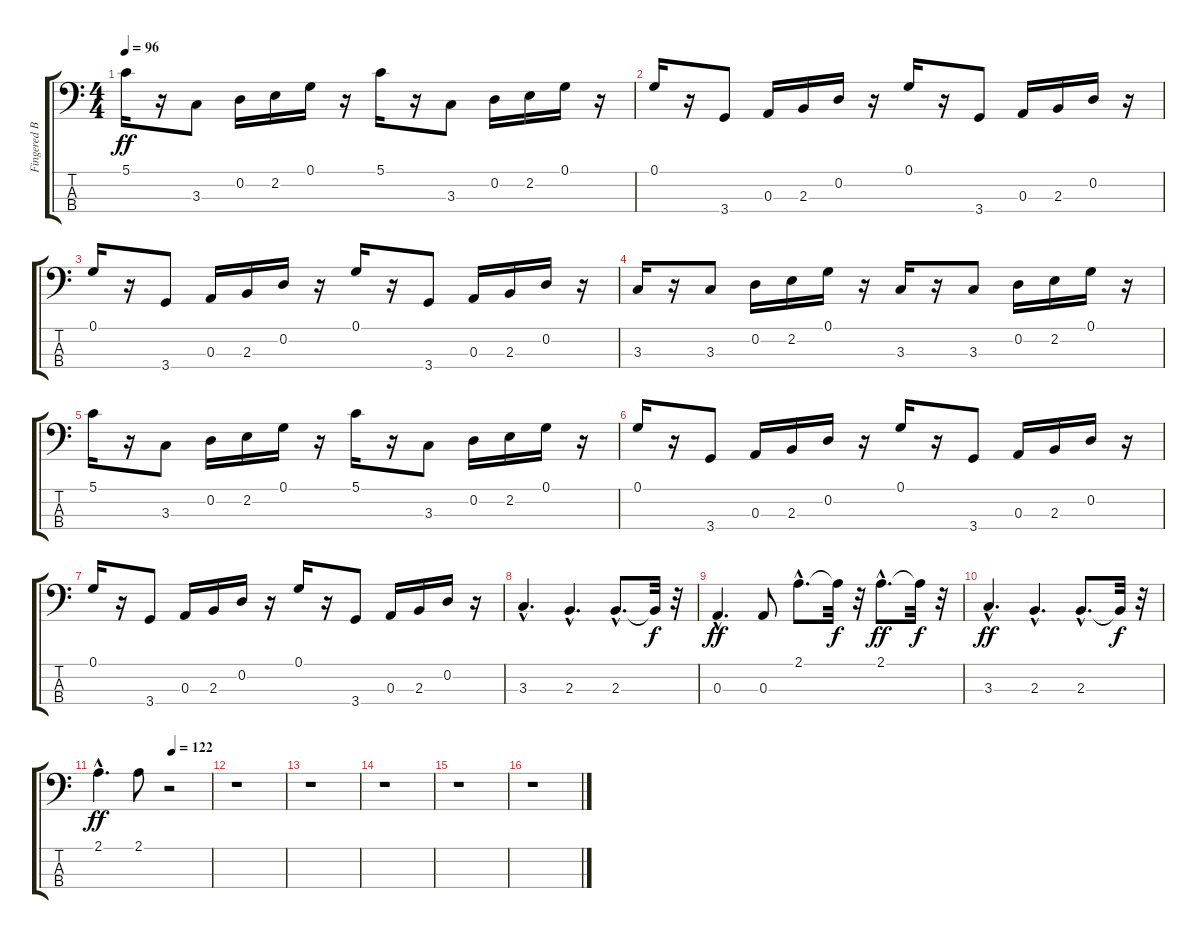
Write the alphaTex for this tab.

\track ("Fingered Bass" "Fingered B") {instrument electricbassfinger}
\staff {score tabs}
\tuning (G2 D2 A1 E1) {hide}
\ts (4 4)
\tempo 96
\clef f4
\ks c
5.1.16{dy ff} r.16 3.3.8 0.2.16 2.2.16 0.1.16 r.16 5.1.16 r.16 3.3.8 0.2.16 2.2.16 0.1.16 r.16 |
0.1.16 r.16 3.4.8 0.3.16 2.3.16 0.2.16 r.16 0.1.16 r.16 3.4.8 0.3.16 2.3.16 0.2.16 r.16 |
0.1.16 r.16 3.4.8 0.3.16 2.3.16 0.2.16 r.16 0.1.16 r.16 3.4.8 0.3.16 2.3.16 0.2.16 r.16 |
3.3.16 r.16 3.3.8 0.2.16 2.2.16 0.1.16 r.16 3.3.16 r.16 3.3.8 0.2.16 2.2.16 0.1.16 r.16 |
5.1.16 r.16 3.3.8 0.2.16 2.2.16 0.1.16 r.16 5.1.16 r.16 3.3.8 0.2.16 2.2.16 0.1.16 r.16 |
0.1.16 r.16 3.4.8 0.3.16 2.3.16 0.2.16 r.16 0.1.16 r.16 3.4.8 0.3.16 2.3.16 0.2.16 r.16 |
0.1.16 r.16 3.4.8 0.3.16 2.3.16 0.2.16 r.16 0.1.16 r.16 3.4.8 0.3.16 2.3.16 0.2.16 r.16 |
3.3{hac}.4{d} 2.3{hac}.4{d} 2.3{hac}.8{d} 2.3{t}.32{dy f} r.32 |
0.3{hac}.4{d dy ff} 0.3.8 2.1{hac}.8{d} 2.1{t}.32{dy f} r.32 2.1{hac}.8{d dy ff} 2.1{t}.32{dy f} r.32 |
3.3{hac}.4{d dy ff} 2.3{hac}.4{d} 2.3{hac}.8{d} 2.3{t}.32{dy f} r.32 |
\tempo (122 0.65625)
2.1{hac}.4{d dy ff} 2.1.8 r.2 |
r.1 |
r.1 |
r.1 |
r.1 |
r.1
